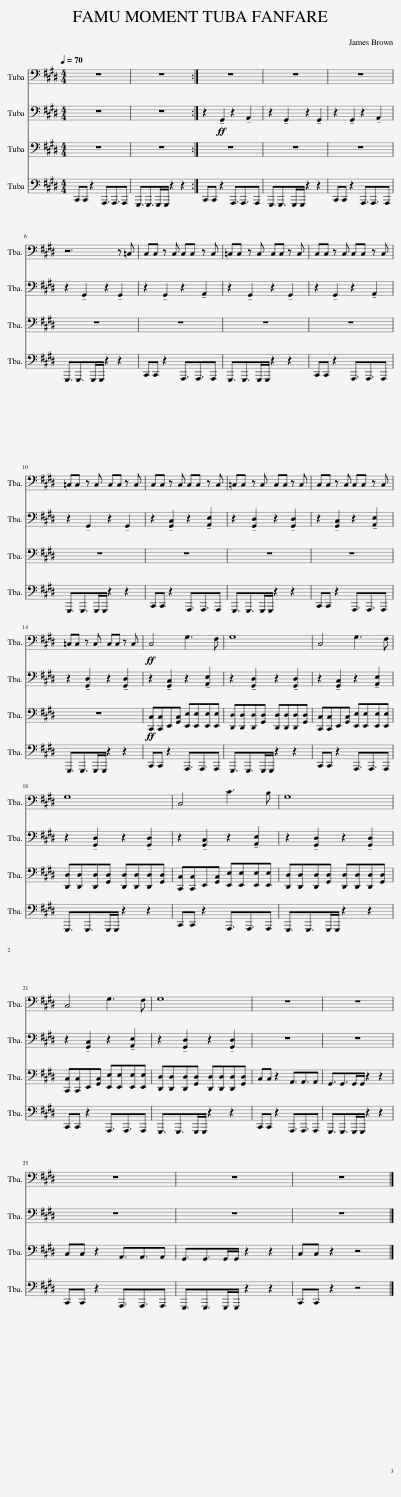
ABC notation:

X:1
%%score 1 2 3 4
L:1/8
Q:1/4=70
M:4/4
I:linebreak $
K:E
V:1 bass
V:2 bass
V:3 bass
V:4 bass
V:1
 z8 | z8 :| z8 | z8 | z8 |$ %5
 z6 z =C, | C,C, z C, C,C, z C, | =C,C, z C, C,C, z C, | C,C, z C, C,C, z C, |$ =C,C, z C, C,C, z C, | %10
 C,C, z C, C,C, z C, | =C,C, z C, C,C, z C, | C,C, z C, C,C, z C, |$ =C,C, z C, C,C, z C, |!ff! C,4 G,3 F, | %15
 G,8 | C,4 G,3 F, |$ G,8 | C,4 C3 B, | G,8 |$ %20
 C,4 G,3 F, | G,8 | z8 | z8 |$ z8 | %25
 z8 | z8 |] %27
V:2
 z8 | z8 :| z2!ff! !tenuto!G,,2 z2 !tenuto!A,,2 | z2 !tenuto!G,,2 z2 !tenuto!G,,2 | z2 !tenuto!G,,2 z2 !tenuto!A,,2 |$ %5
 z2 !tenuto!G,,2 z2 !tenuto!G,,2 | z2 !tenuto!G,,2 z2 !tenuto!A,,2 | z2 !tenuto!G,,2 z2 !tenuto!G,,2 | z2 !tenuto!G,,2 z2 !tenuto!A,,2 |$ z2 !tenuto!G,,2 z2 !tenuto!G,,2 | %10
 z2 !tenuto![G,,C,]2 z2 !tenuto![A,,E,]2 | z2 !tenuto![G,,D,]2 z2 !tenuto![G,,D,]2 | z2 !tenuto![G,,C,]2 z2 !tenuto![A,,E,]2 |$ z2 !tenuto![G,,D,]2 z2 !tenuto![G,,D,]2 | z2 !tenuto![G,,C,]2 z2 !tenuto![A,,E,]2 | %15
 z2 !tenuto![G,,D,]2 z2 !tenuto![G,,D,]2 | z2 !tenuto![G,,C,]2 z2 !tenuto![A,,E,]2 |$ z2 !tenuto![G,,D,]2 z2 !tenuto![G,,D,]2 | z2 !tenuto![G,,C,]2 z2 !tenuto![A,,E,]2 | z2 !tenuto![G,,D,]2 z2 !tenuto![G,,D,]2 |$ %20
 z2 !tenuto![G,,C,]2 z2 !tenuto![A,,E,]2 | z2 !tenuto![G,,D,]2 z2 !tenuto![G,,D,]2 | z8 | z8 |$ z8 | %25
 z8 | z8 |] %27
V:3
 z8 | z8 :| z8 | z8 | z8 |$ %5
 z8 | z8 | z8 | z8 |$ z8 | %10
 z8 | z8 | z8 |$ z8 |!ff! [C,,C,][C,,C,]E,,[G,,C,] [E,,E,][E,,E,][E,,E,][E,,E,] | %15
 [D,,D,][D,,D,][D,,D,][G,,D,] [D,,D,][D,,D,][D,,D,][G,,D,] | [C,,C,][C,,C,]E,,[G,,C,] [E,,E,][E,,E,][E,,E,][E,,E,] |$ [D,,D,][D,,D,][D,,D,][G,,D,] [D,,D,][D,,D,][D,,D,][G,,D,] | [C,,C,][C,,C,]E,,[G,,C,] [E,,E,][E,,E,][E,,E,][E,,E,] | [D,,D,][D,,D,][D,,D,][G,,D,] [D,,D,][D,,D,][D,,D,][G,,D,] |$ %20
 [C,,C,][C,,C,]E,,[G,,C,] [E,,E,][E,,E,][E,,E,][E,,E,] | [D,,D,][D,,D,][D,,D,][G,,D,] [D,,D,][D,,D,][D,,D,][G,,D,] | C,C, z2 A,,3/2A,,3/2A,, | G,,3/2G,,>G,,G,,/ z2 z2 |$ C,C, z2 A,,3/2A,,3/2A,, | %25
 G,,3/2G,,>G,,G,,/ z2 z2 | C,C, z2 z4 |] %27
V:4
 C,,C,, z2 A,,,3/2A,,,3/2A,,, | G,,,3/2G,,,>G,,,G,,,/ z2 z2 :| C,,C,, z2 A,,,3/2A,,,3/2A,,, | G,,,3/2G,,,>G,,,G,,,/ z2 z2 | C,,C,, z2 A,,,3/2A,,,3/2A,,, |$ %5
 G,,,3/2G,,,>G,,,G,,,/ z2 z2 | C,,C,, z2 A,,,3/2A,,,3/2A,,, | G,,,3/2G,,,>G,,,G,,,/ z2 z2 | C,,C,, z2 A,,,3/2A,,,3/2A,,, |$ G,,,3/2G,,,>G,,,G,,,/ z2 z2 | %10
 C,,C,, z2 A,,,3/2A,,,3/2A,,, | G,,,3/2G,,,>G,,,G,,,/ z2 z2 | C,,C,, z2 A,,,3/2A,,,3/2A,,, |$ G,,,3/2G,,,>G,,,G,,,/ z2 z2 | C,,C,, z2 A,,,3/2A,,,3/2A,,, | %15
 G,,,3/2G,,,>G,,,G,,,/ z2 z2 | C,,C,, z2 A,,,3/2A,,,3/2A,,, |$ G,,,3/2G,,,>G,,,G,,,/ z2 z2 | C,,C,, z2 A,,,3/2A,,,3/2A,,, | G,,,3/2G,,,>G,,,G,,,/ z2 z2 |$ %20
 C,,C,, z2 A,,,3/2A,,,3/2A,,, | G,,,3/2G,,,>G,,,G,,,/ z2 z2 | C,,C,, z2 A,,,3/2A,,,3/2A,,, | G,,,3/2G,,,>G,,,G,,,/ z2 z2 |$ C,,C,, z2 A,,,3/2A,,,3/2A,,, | %25
 G,,,3/2G,,,>G,,,G,,,/ z2 z2 | C,,C,, z2 z4 |] %27
